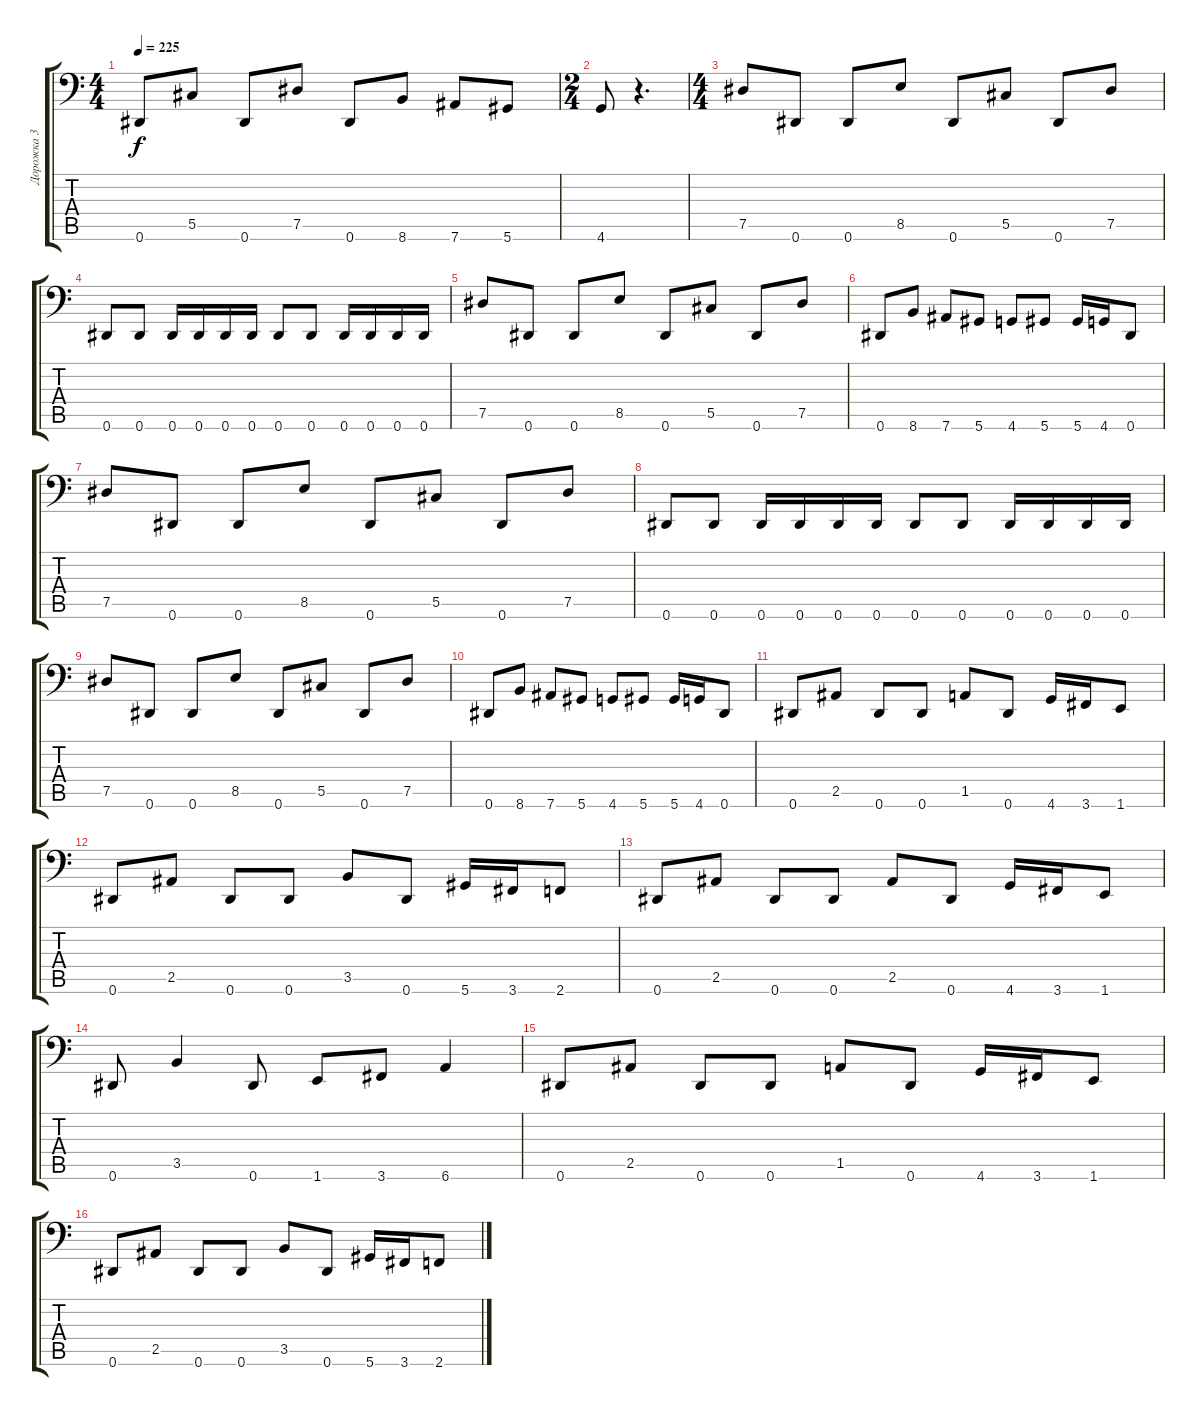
\track ("Дорожка 3" "Дорожка 3") {instrument electricbasspick}
\staff {score tabs}
\tuning (Eb3 Bb2 Gb2 Db2 Ab1 Eb1) {hide}
\ts (4 4)
\tempo 225
\clef f4
\ks c
0.6.8{dy f} 5.5.8 0.6.8 7.5.8 0.6.8 8.6.8 7.6.8 5.6.8 |
\ts (2 4)
4.6.8 r.4{d} |
\ts (4 4)
7.5.8 0.6.8 0.6.8 8.5.8 0.6.8 5.5.8 0.6.8 7.5.8 |
0.6.8 0.6.8 0.6.16 0.6.16 0.6.16 0.6.16 0.6.8 0.6.8 0.6.16 0.6.16 0.6.16 0.6.16 |
7.5.8 0.6.8 0.6.8 8.5.8 0.6.8 5.5.8 0.6.8 7.5.8 |
0.6.8 8.6.8 7.6.8 5.6.8 4.6.8 5.6.8 5.6.16 4.6.16 0.6.8 |
7.5.8 0.6.8 0.6.8 8.5.8 0.6.8 5.5.8 0.6.8 7.5.8 |
0.6.8 0.6.8 0.6.16 0.6.16 0.6.16 0.6.16 0.6.8 0.6.8 0.6.16 0.6.16 0.6.16 0.6.16 |
7.5.8 0.6.8 0.6.8 8.5.8 0.6.8 5.5.8 0.6.8 7.5.8 |
0.6.8 8.6.8 7.6.8 5.6.8 4.6.8 5.6.8 5.6.16 4.6.16 0.6.8 |
0.6.8 2.5.8 0.6.8 0.6.8 1.5.8 0.6.8 4.6.16 3.6.16 1.6.8 |
0.6.8 2.5.8 0.6.8 0.6.8 3.5.8 0.6.8 5.6.16 3.6.16 2.6.8 |
0.6.8 2.5.8 0.6.8 0.6.8 2.5.8 0.6.8 4.6.16 3.6.16 1.6.8 |
0.6.8 3.5.4 0.6.8 1.6.8 3.6.8 6.6.4 |
0.6.8 2.5.8 0.6.8 0.6.8 1.5.8 0.6.8 4.6.16 3.6.16 1.6.8 |
0.6.8 2.5.8 0.6.8 0.6.8 3.5.8 0.6.8 5.6.16 3.6.16 2.6.8
